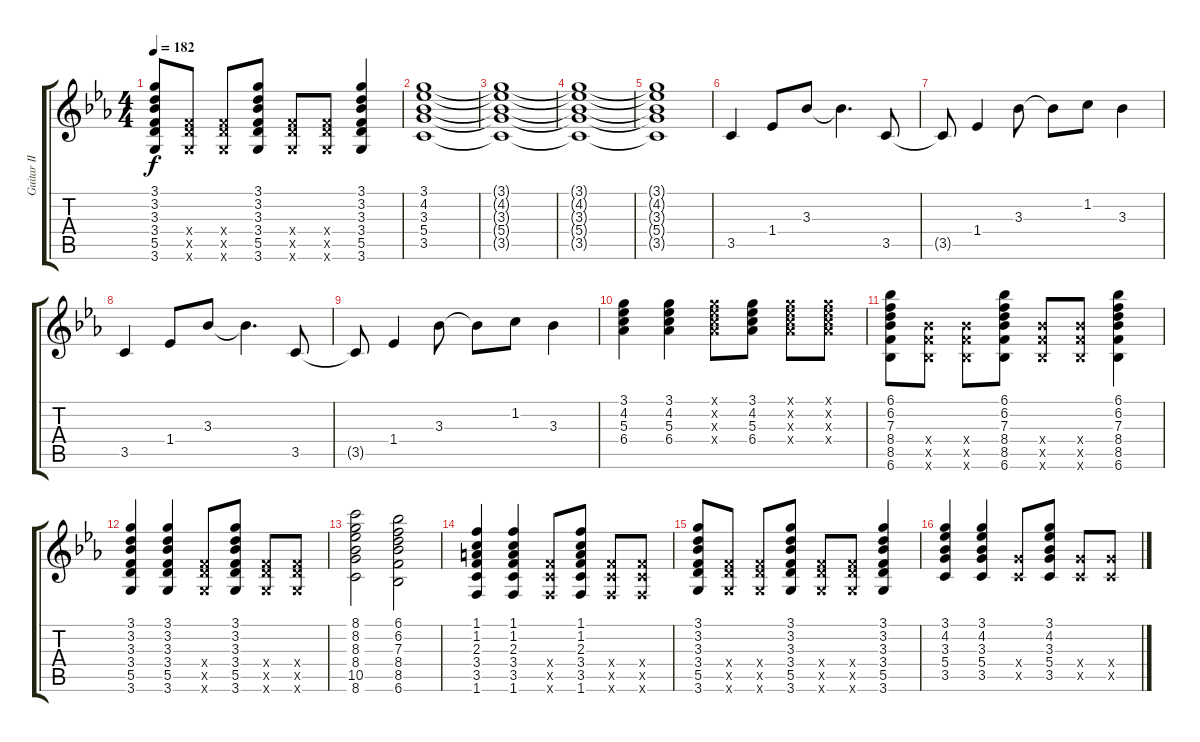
\track ("Guitar II" "Guitar II") {instrument electricguitarclean}
\staff {score tabs}
\tuning (E4 B3 G3 D3 A2 E2) {hide}
\ts (4 4)
\tempo 182
\clef g2
\ks eb
(3.1 3.2 3.3 3.4 5.5 3.6).8{dy f} (3.4{x} 5.5{x} 3.6{x}).8 (3.4{x} 5.5{x} 3.6{x}).8 (3.1 3.2 3.3 3.4 5.5 3.6).8 (3.4{x} 5.5{x} 3.6{x}).8 (3.4{x} 5.5{x} 3.6{x}).8 (3.1 3.2 3.3 3.4 5.5 3.6).4 |
(3.1 4.2 3.3 5.4 3.5).1 |
(3.1{t} 4.2{t} 3.3{t} 5.4{t} 3.5{t}).1 |
(3.1{t} 4.2{t} 3.3{t} 5.4{t} 3.5{t}).1 |
(3.1{t} 4.2{t} 3.3{t} 5.4{t} 3.5{t}).1 |
3.5.4 1.4.8 3.3.8 3.3{t}.4{d} 3.5.8 |
3.5{t}.8 1.4.4 3.3.8 3.3{t}.8 1.2.8 3.3.4 |
3.5.4 1.4.8 3.3.8 3.3{t}.4{d} 3.5.8 |
3.5{t}.8 1.4.4 3.3.8 3.3{t}.8 1.2.8 3.3.4 |
(3.1 4.2 5.3 6.4).4 (3.1 4.2 5.3 6.4).4 (3.1{x} 4.2{x} 5.3{x} 6.4{x}).8 (3.1 4.2 5.3 6.4).8 (3.1{x} 4.2{x} 5.3{x} 6.4{x}).8 (3.1{x} 4.2{x} 5.3{x} 6.4{x}).8 |
(6.1 6.2 7.3 8.4 8.5 6.6).8 (8.4{x} 8.5{x} 6.6{x}).8 (8.4{x} 8.5{x} 6.6{x}).8 (6.1 6.2 7.3 8.4 8.5 6.6).8 (8.4{x} 8.5{x} 6.6{x}).8 (8.4{x} 8.5{x} 6.6{x}).8 (6.1 6.2 7.3 8.4 8.5 6.6).4 |
(3.1 3.2 3.3 3.4 5.5 3.6).4 (3.1 3.2 3.3 3.4 5.5 3.6).4 (3.4{x} 5.5{x} 3.6{x}).8 (3.1 3.2 3.3 3.4 5.5 3.6).8 (3.4{x} 5.5{x} 3.6{x}).8 (3.4{x} 5.5{x} 3.6{x}).8 |
(8.1 8.2 8.3 8.4 10.5 8.6).2 (6.1 6.2 7.3 8.4 8.5 6.6).2 |
(1.1 1.2 2.3 3.4 3.5 1.6).4 (1.1 1.2 2.3 3.4 3.5 1.6).4 (3.4{x} 3.5{x} 1.6{x}).8 (1.1 1.2 2.3 3.4 3.5 1.6).8 (3.4{x} 3.5{x} 1.6{x}).8 (3.4{x} 3.5{x} 1.6{x}).8 |
(3.1 3.2 3.3 3.4 5.5 3.6).8 (3.4{x} 5.5{x} 3.6{x}).8 (3.4{x} 5.5{x} 3.6{x}).8 (3.1 3.2 3.3 3.4 5.5 3.6).8 (3.4{x} 5.5{x} 3.6{x}).8 (3.4{x} 5.5{x} 3.6{x}).8 (3.1 3.2 3.3 3.4 5.5 3.6).4 |
(3.1 4.2 3.3 5.4 3.5).4 (3.1 4.2 3.3 5.4 3.5).4 (5.4{x} 3.5{x}).8 (3.1 4.2 3.3 5.4 3.5).8 (5.4{x} 3.5{x}).8 (5.4{x} 3.5{x}).8
